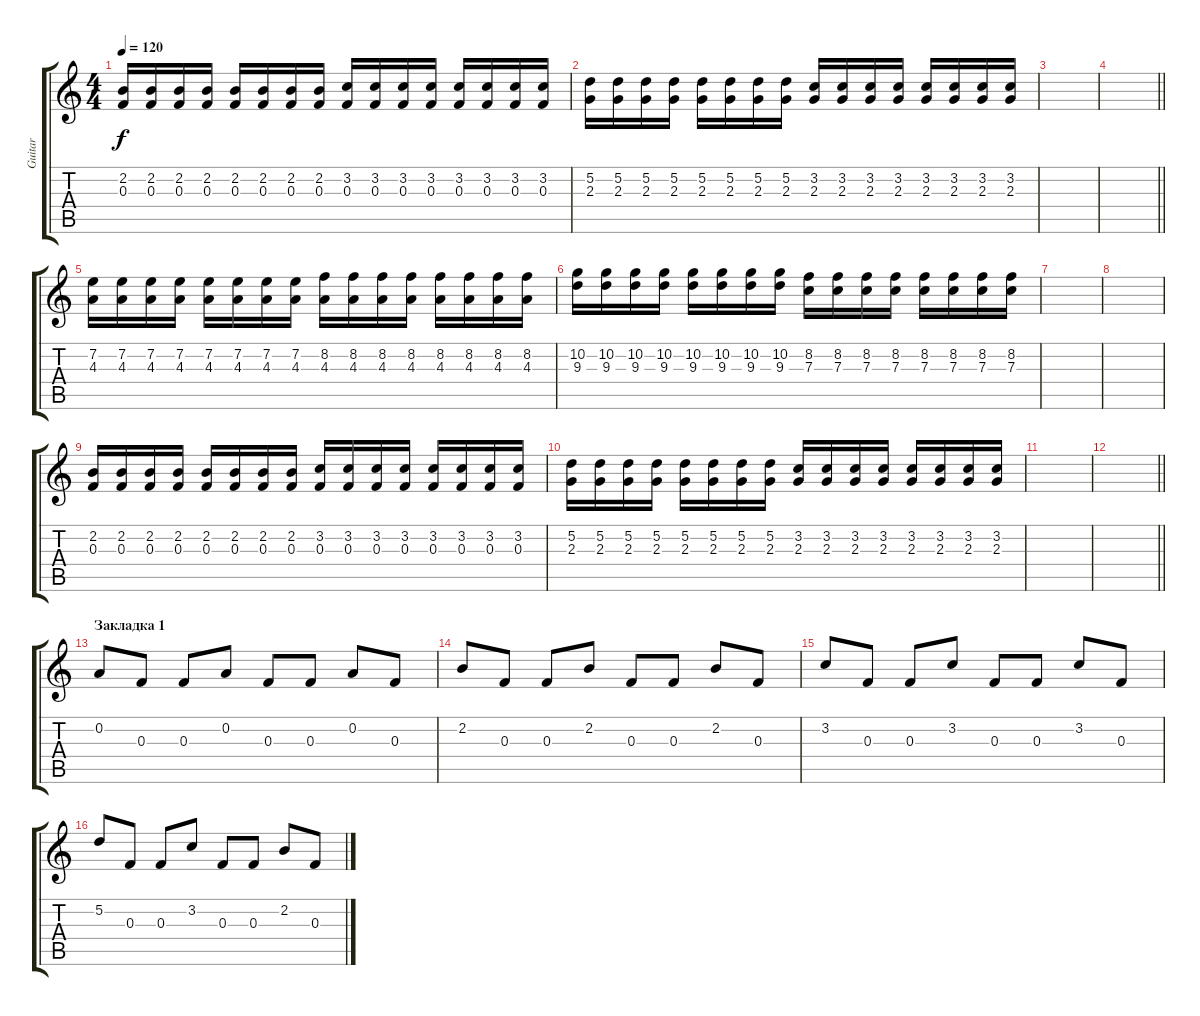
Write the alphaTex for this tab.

\track ("Guitar" "Guitar") {instrument electricguitarclean}
\staff {score tabs}
\tuning (D4 A3 F3 C3 G2 D2) {hide}
\ts (4 4)
\tempo 120
\clef g2
\ks c
(2.2 0.3).16{dy f} (2.2 0.3).16 (2.2 0.3).16 (2.2 0.3).16 (2.2 0.3).16 (2.2 0.3).16 (2.2 0.3).16 (2.2 0.3).16 (3.2 0.3).16 (3.2 0.3).16 (3.2 0.3).16 (3.2 0.3).16 (3.2 0.3).16 (3.2 0.3).16 (3.2 0.3).16 (3.2 0.3).16 |
(5.2 2.3).16 (5.2 2.3).16 (5.2 2.3).16 (5.2 2.3).16 (5.2 2.3).16 (5.2 2.3).16 (5.2 2.3).16 (5.2 2.3).16 (3.2 2.3).16 (3.2 2.3).16 (3.2 2.3).16 (3.2 2.3).16 (3.2 2.3).16 (3.2 2.3).16 (3.2 2.3).16 (3.2 2.3).16 |
|
\barLineRight lightlight
|
(7.2 4.3).16{instrument distortionguitar} (7.2 4.3).16 (7.2 4.3).16 (7.2 4.3).16 (7.2 4.3).16 (7.2 4.3).16 (7.2 4.3).16 (7.2 4.3).16 (8.2 4.3).16 (8.2 4.3).16 (8.2 4.3).16 (8.2 4.3).16 (8.2 4.3).16 (8.2 4.3).16 (8.2 4.3).16 (8.2 4.3).16 |
(10.2 9.3).16 (10.2 9.3).16 (10.2 9.3).16 (10.2 9.3).16 (10.2 9.3).16 (10.2 9.3).16 (10.2 9.3).16 (10.2 9.3).16 (8.2 7.3).16 (8.2 7.3).16 (8.2 7.3).16 (8.2 7.3).16 (8.2 7.3).16 (8.2 7.3).16 (8.2 7.3).16 (8.2 7.3).16 |
|
|
(2.2 0.3).16 (2.2 0.3).16 (2.2 0.3).16 (2.2 0.3).16 (2.2 0.3).16 (2.2 0.3).16 (2.2 0.3).16 (2.2 0.3).16 (3.2 0.3).16 (3.2 0.3).16 (3.2 0.3).16 (3.2 0.3).16 (3.2 0.3).16 (3.2 0.3).16 (3.2 0.3).16 (3.2 0.3).16 |
(5.2 2.3).16 (5.2 2.3).16 (5.2 2.3).16 (5.2 2.3).16 (5.2 2.3).16 (5.2 2.3).16 (5.2 2.3).16 (5.2 2.3).16 (3.2 2.3).16 (3.2 2.3).16 (3.2 2.3).16 (3.2 2.3).16 (3.2 2.3).16 (3.2 2.3).16 (3.2 2.3).16 (3.2 2.3).16 |
|
\barLineRight lightlight
|
\section ("" "Закладка 1")
0.2.8{instrument electricguitarclean} 0.3.8 0.3.8 0.2.8 0.3.8 0.3.8 0.2.8 0.3.8 |
2.2.8 0.3.8 0.3.8 2.2.8 0.3.8 0.3.8 2.2.8 0.3.8 |
3.2.8 0.3.8 0.3.8 3.2.8 0.3.8 0.3.8 3.2.8 0.3.8 |
5.2.8 0.3.8 0.3.8 3.2.8 0.3.8 0.3.8 2.2.8 0.3.8
